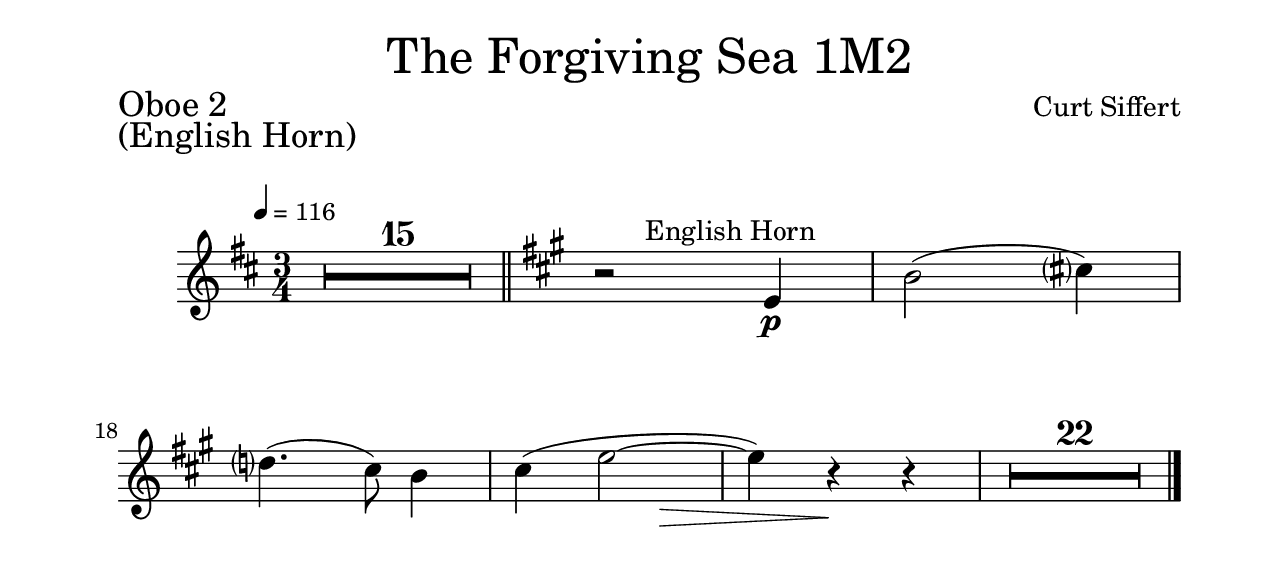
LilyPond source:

\version "2.16.0"
\include "english.ly"
\include "../lib/parts.ily"

\paper {
	ragged-last-bottom = ##t
}

\header {
	instrument = \markup \larger \larger { 
		\override #'(baseline-skip . 2.5)
		\column {"Oboe 2" "(English Horn)" " "}
	}
}

\version "2.24.0"
\include "english.ly"

englishHornNotes = \relative c' {
	
	\tag #'part { \bar "||" \key d \major }
	
	\tag #'part { r2 a4\p^\markup { \halign #0.4 "English Horn"} | }
	\tag #'score { r2 a4\p^\markup { \smaller \halign #0.4 "English Horn"} | }
	
	\tag #'part { e'2( fs?4) | }
	\tag #'score { e2( fs4) | }
	
	\tag #'part { \break }
	
	\tag #'part { g?4.( fs8) e4 | }
	\tag #'score { g4.( fs8) e4 | }
	
	fs( 
		<< a2~ {s4 s\> } >> |
	a4) r\! r |
	
	R2.*22 
		
	\bar "|."	
	
}
oboeTwoNotes = \relative c' {

	\time 3/4
	\key d \major
	\set tieWaitForNote = ##t
	\textLengthOn	
	R2.*15 |

	\tag #'part { \transpose a e' \englishHornNotes }
	
	\tag #'score { \englishHornNotes }
		
}


<<
	\new Staff \relative c'' { 
		\everyPartScore
		\keepWithTag #'part \oboeTwoNotes
	}	
>>